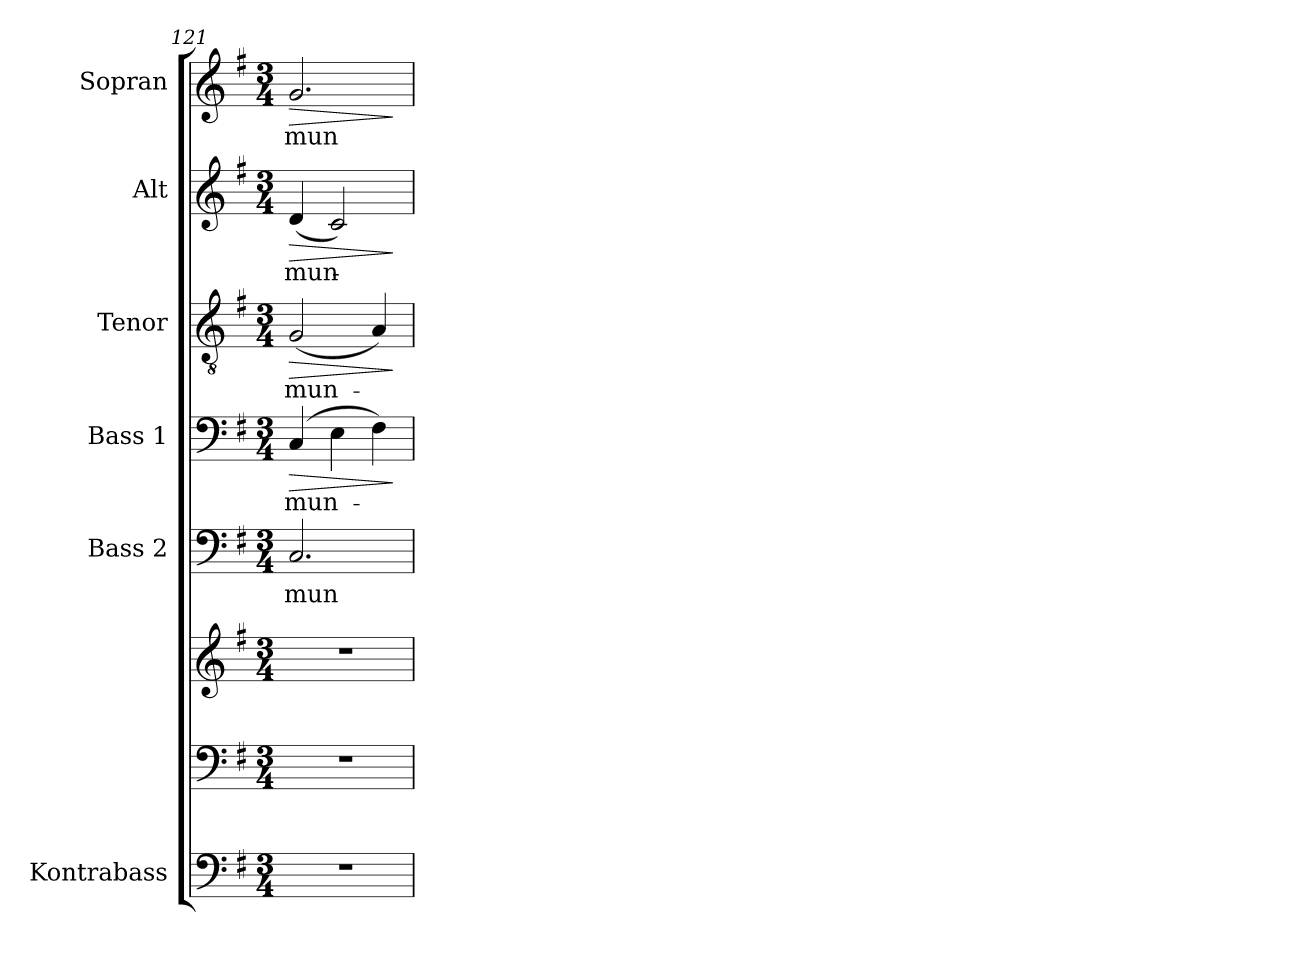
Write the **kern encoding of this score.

**kern	**kern	**kern	**kern	**text	**kern	**text	**dynam	**kern	**text	**dynam	**kern	**text	**dynam	**kern	**text	**dynam
*part7	*part6	*part6	*part5	*part5	*part4	*part4	*part4	*part3	*part3	*part3	*part2	*part2	*part2	*part1	*part1	*part1
*staff8	*staff7	*staff6	*staff5	*staff5	*staff4	*staff4	*staff4	*staff3	*staff3	*staff3	*staff2	*staff2	*staff2	*staff1	*staff1	*staff1
*I"Kontrabass	*	*	*I"Bass 2	*	*I"Bass 1	*	*	*I"Tenor	*	*	*I"Alt	*	*	*I"Sopran	*	*
*I'Kb.	*	*	*I'B. 2	*	*I'B. 1	*	*	*I'T.	*	*	*I'A.	*	*	*I'S.	*	*
*clefF4	*clefF4	*clefG2	*clefF4	*	*clefF4	*	*	*clefGv2	*	*	*clefG2	*	*	*clefG2	*	*
*ITrd7c12	*	*	*	*	*	*	*	*	*	*	*	*	*	*	*	*
*k[f#]	*k[f#]	*k[f#]	*k[f#]	*	*k[f#]	*	*	*k[f#]	*	*	*k[f#]	*	*	*k[f#]	*	*
*G:	*G:	*G:	*G:	*	*G:	*	*	*G:	*	*	*G:	*	*	*G:	*	*
*M3/4	*M3/4	*M3/4	*M3/4	*	*M3/4	*	*	*M3/4	*	*	*M3/4	*	*	*M3/4	*	*
=121	=121	=121	=121	=121	=121	=121	=121	=121	=121	=121	=121	=121	=121	=121	=121	=121
!	!	!	!	!LO:LY:b	!	!LO:LY:b	!LO:HP:b	!	!LO:LY:b	!LO:HP:b	!	!LO:LY:b	!LO:HP:b	!	!LO:LY:b	!LO:HP:b
2.r	2.r	2.r	2.C/	mun-	(4C/	mun-	>	(<2G/	mun-	>	(<4d/	mun-	>	2.g/	mun-	>
.	.	.	.	.	4E\	.	.	.	.	.	2c/)	.	.	.	.	.
.	.	.	.	.	4F#\)	.	.	4A/)	.	.	.	.	.	.	.	.
.	.	.	.	.	.	.	]	.	.	]	.	.	]	.	.	]
=	=	=	=	=	=	=	=	=	=	=	=	=	=	=	=	=
*-	*-	*-	*-	*-	*-	*-	*-	*-	*-	*-	*-	*-	*-	*-	*-	*-
